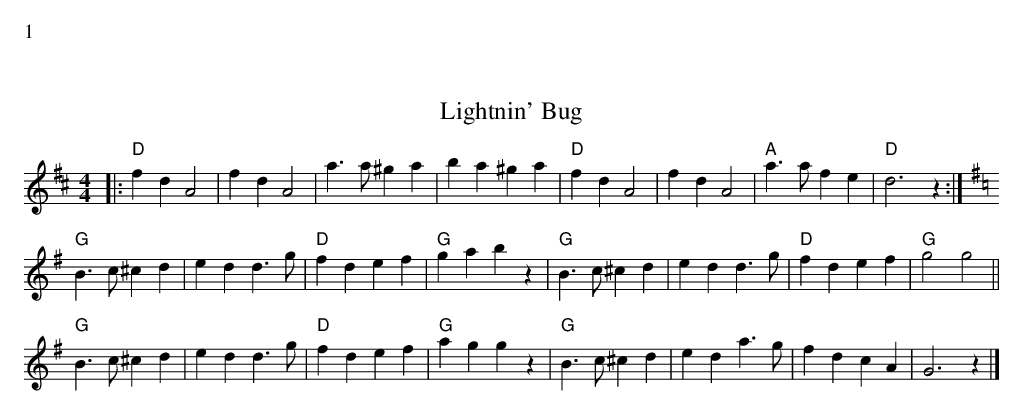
X:1
T:Lightnin' Bug
M:4/4
L:1/4
K:D
|:"D"fdA2|fdA2|a>a^ga|ba^ga|\
"D"fdA2|fdA2|"A"a>afe|"D"d2>z2:|
K:G
"G"B>c^cd|edd>g|"D"fdef|"G"gabz|\
"G"B>c^cd|edd>g|"D"fdef|"G"g2g2||
"G"B>c^cd|edd>g|"D"fdef|"G"aggz|\
"G"B>c^cd|eda>g| fdcA|G2>z2|]
